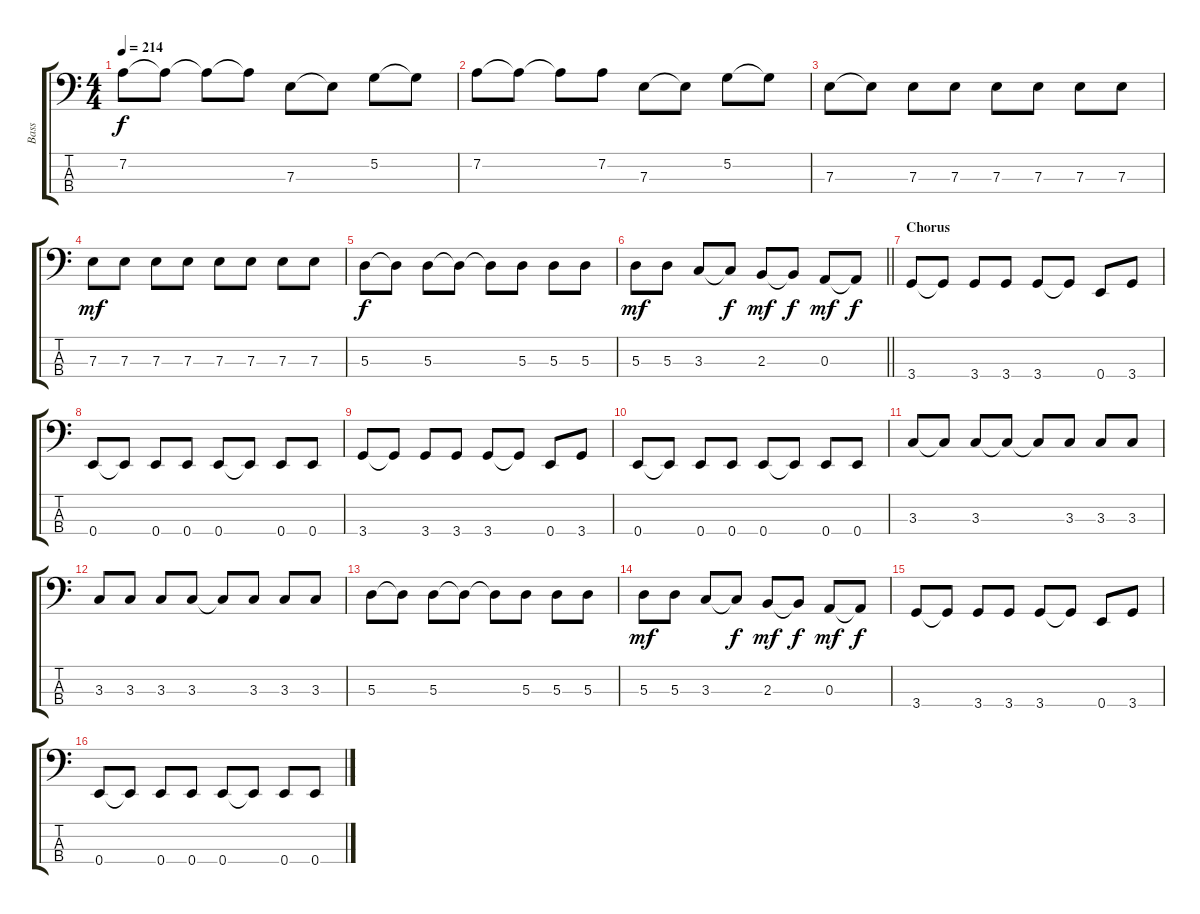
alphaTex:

\track ("Bass" "Bass") {instrument electricbassfinger}
\staff {score tabs}
\tuning (G2 D2 A1 E1) {hide}
\ts (4 4)
\tempo 214
\clef f4
\ks c
7.2.8{dy f} 7.2{t}.8 7.2{t}.8 7.2{t}.8 7.3.8 7.3{t}.8 5.2.8 5.2{t}.8 |
7.2.8 7.2{t}.8 7.2{t}.8 7.2.8 7.3.8 7.3{t}.8 5.2.8 5.2{t}.8 |
7.3.8 7.3{t}.8 7.3.8 7.3.8 7.3.8 7.3.8 7.3.8 7.3.8 |
7.3.8{dy mf} 7.3.8 7.3.8 7.3.8 7.3.8 7.3.8 7.3.8 7.3.8 |
5.3.8{dy f} 5.3{t}.8 5.3.8 5.3{t}.8 5.3{t}.8 5.3.8 5.3.8 5.3.8 |
\barLineRight lightlight
5.3.8{dy mf} 5.3.8 3.3.8 3.3{t}.8{dy f} 2.3.8{dy mf} 2.3{t}.8{dy f} 0.3.8{dy mf} 0.3{t}.8{dy f} |
\section ("" "Chorus")
3.4.8 3.4{t}.8 3.4.8 3.4.8 3.4.8 3.4{t}.8 0.4.8 3.4.8 |
0.4.8 0.4{t}.8 0.4.8 0.4.8 0.4.8 0.4{t}.8 0.4.8 0.4.8 |
3.4.8 3.4{t}.8 3.4.8 3.4.8 3.4.8 3.4{t}.8 0.4.8 3.4.8 |
0.4.8 0.4{t}.8 0.4.8 0.4.8 0.4.8 0.4{t}.8 0.4.8 0.4.8 |
3.3.8 3.3{t}.8 3.3.8 3.3{t}.8 3.3{t}.8 3.3.8 3.3.8 3.3.8 |
3.3.8 3.3.8 3.3.8 3.3.8 3.3{t}.8 3.3.8 3.3.8 3.3.8 |
5.3.8 5.3{t}.8 5.3.8 5.3{t}.8 5.3{t}.8 5.3.8 5.3.8 5.3.8 |
5.3.8{dy mf} 5.3.8 3.3.8 3.3{t}.8{dy f} 2.3.8{dy mf} 2.3{t}.8{dy f} 0.3.8{dy mf} 0.3{t}.8{dy f} |
3.4.8 3.4{t}.8 3.4.8 3.4.8 3.4.8 3.4{t}.8 0.4.8 3.4.8 |
0.4.8 0.4{t}.8 0.4.8 0.4.8 0.4.8 0.4{t}.8 0.4.8 0.4.8
